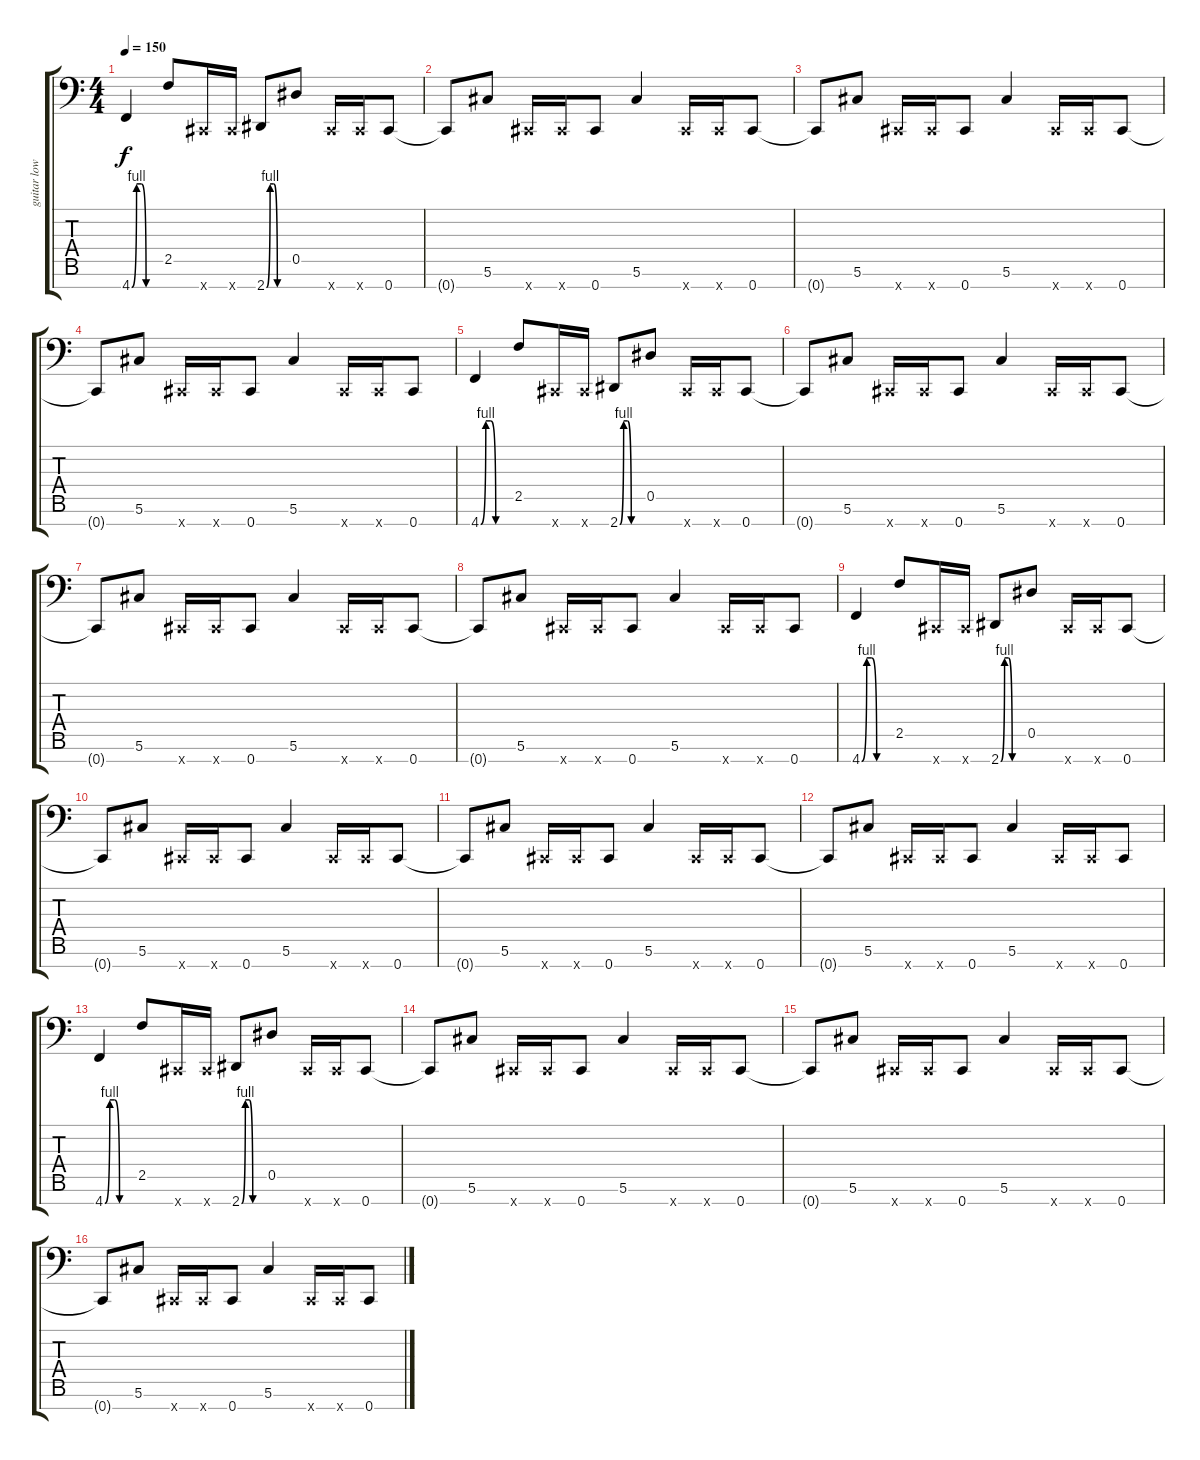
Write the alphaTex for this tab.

\track ("guitar low" "guitar low") {instrument distortionguitar}
\staff {score tabs}
\tuning (Bb3 Gb3 Db3 Ab2 Eb2 Ab1 Db1) {hide}
\ts (4 4)
\tempo 150
\clef f4
\ks c
4.7{be (custom 0 0 10 4 20 4 30 0 60 0)}.4{dy f} 2.5.8 0.7{x}.16 0.7{x}.16 2.7{be (custom 0 0 10 4 20 4 30 0 60 0)}.8 0.5.8 0.7{x}.16 0.7{x}.16 0.7.8 |
0.7{t}.8 5.6.8 0.7{x}.16 0.7{x}.16 0.7.8 5.6.4 0.7{x}.16 0.7{x}.16 0.7.8 |
0.7{t}.8 5.6.8 0.7{x}.16 0.7{x}.16 0.7.8 5.6.4 0.7{x}.16 0.7{x}.16 0.7.8 |
0.7{t}.8 5.6.8 0.7{x}.16 0.7{x}.16 0.7.8 5.6.4 0.7{x}.16 0.7{x}.16 0.7.8 |
4.7{be (custom 0 0 10 4 20 4 30 0 60 0)}.4 2.5.8 0.7{x}.16 0.7{x}.16 2.7{be (custom 0 0 10 4 20 4 30 0 60 0)}.8 0.5.8 0.7{x}.16 0.7{x}.16 0.7.8 |
0.7{t}.8 5.6.8 0.7{x}.16 0.7{x}.16 0.7.8 5.6.4 0.7{x}.16 0.7{x}.16 0.7.8 |
0.7{t}.8 5.6.8 0.7{x}.16 0.7{x}.16 0.7.8 5.6.4 0.7{x}.16 0.7{x}.16 0.7.8 |
0.7{t}.8 5.6.8 0.7{x}.16 0.7{x}.16 0.7.8 5.6.4 0.7{x}.16 0.7{x}.16 0.7.8 |
4.7{be (custom 0 0 10 4 20 4 30 0 60 0)}.4 2.5.8 0.7{x}.16 0.7{x}.16 2.7{be (custom 0 0 10 4 20 4 30 0 60 0)}.8 0.5.8 0.7{x}.16 0.7{x}.16 0.7.8 |
0.7{t}.8 5.6.8 0.7{x}.16 0.7{x}.16 0.7.8 5.6.4 0.7{x}.16 0.7{x}.16 0.7.8 |
0.7{t}.8 5.6.8 0.7{x}.16 0.7{x}.16 0.7.8 5.6.4 0.7{x}.16 0.7{x}.16 0.7.8 |
0.7{t}.8 5.6.8 0.7{x}.16 0.7{x}.16 0.7.8 5.6.4 0.7{x}.16 0.7{x}.16 0.7.8 |
4.7{be (custom 0 0 10 4 20 4 30 0 60 0)}.4 2.5.8 0.7{x}.16 0.7{x}.16 2.7{be (custom 0 0 10 4 20 4 30 0 60 0)}.8 0.5.8 0.7{x}.16 0.7{x}.16 0.7.8 |
0.7{t}.8 5.6.8 0.7{x}.16 0.7{x}.16 0.7.8 5.6.4 0.7{x}.16 0.7{x}.16 0.7.8 |
0.7{t}.8 5.6.8 0.7{x}.16 0.7{x}.16 0.7.8 5.6.4 0.7{x}.16 0.7{x}.16 0.7.8 |
0.7{t}.8 5.6.8 0.7{x}.16 0.7{x}.16 0.7.8 5.6.4 0.7{x}.16 0.7{x}.16 0.7.8
